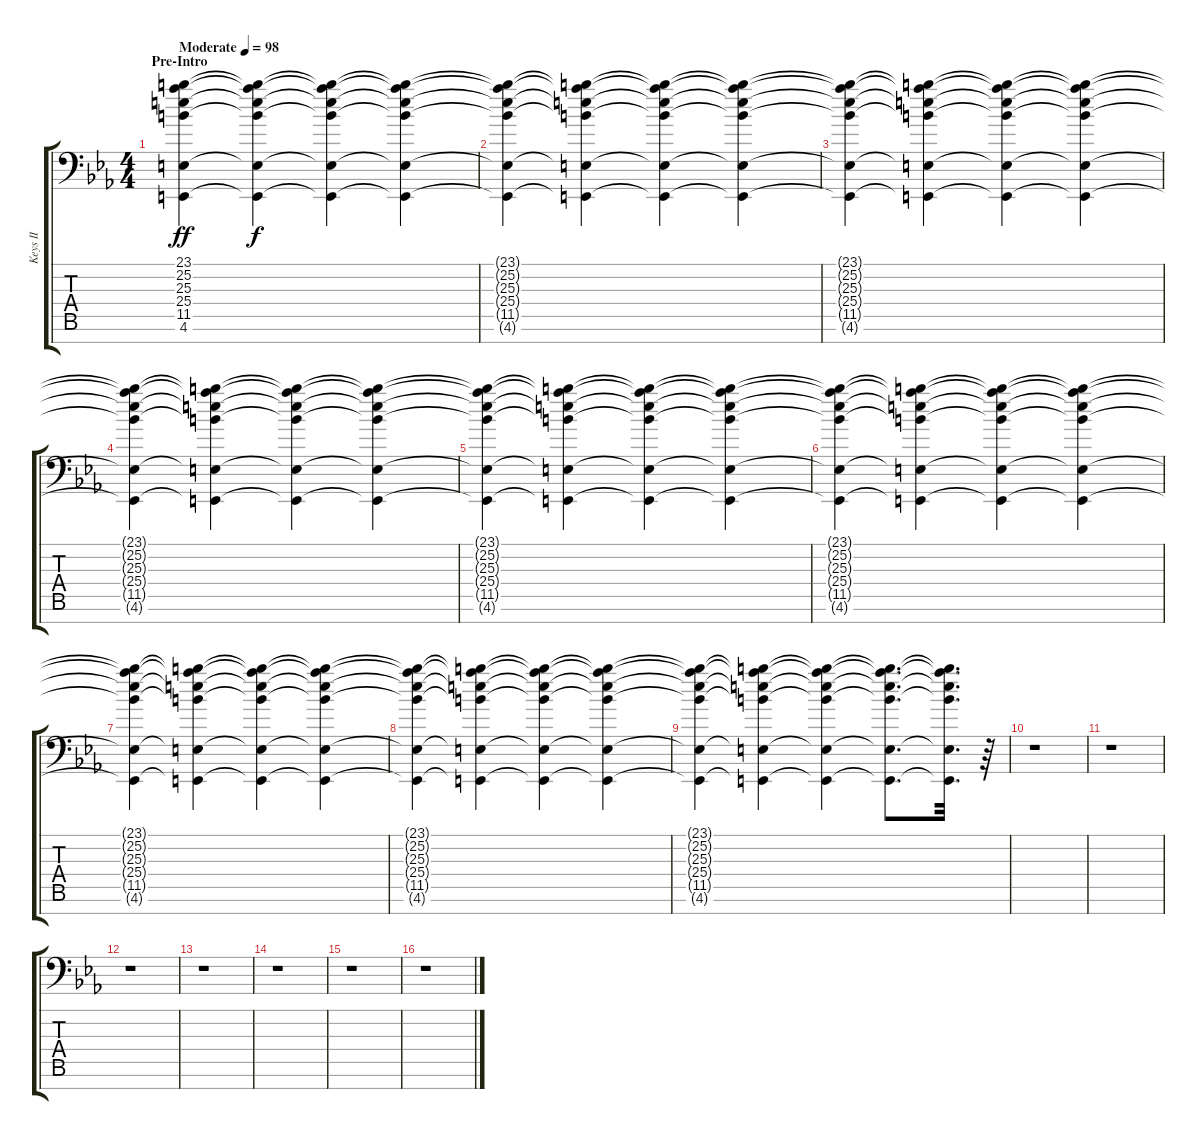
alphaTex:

\track ("Keys II" "Keys II") {instrument stringensemble1}
\staff {score tabs}
\tuning (C4 G3 Eb3 Bb2 F2 C2 G1) {hide}
\ts (4 4)
\section ("" "Pre-Intro")
\tempo (98 "Moderate")
\clef f4
\ks cminor
(23.1 25.2 25.3 25.4 11.5 4.6).4{dy ff volume 0 instrument stringensemble1} (23.1{t} 25.2{t} 25.3{t} 25.4{t} 11.5{t} 4.6{t}).4{dy f volume 3} (23.1{t} 25.2{t} 25.3{t} 25.4{t} 11.5{t} 4.6{t}).4 (23.1{t} 25.2{t} 25.3{t} 25.4{t} 11.5{t} 4.6{t}).4 |
(23.1{t} 25.2{t} 25.3{t} 25.4{t} 11.5{t} 4.6{t}).4 (23.1{t} 25.2{t} 25.3{t} 25.4{t} 11.5{t} 4.6{t}).4 (23.1{t} 25.2{t} 25.3{t} 25.4{t} 11.5{t} 4.6{t}).4 (23.1{t} 25.2{t} 25.3{t} 25.4{t} 11.5{t} 4.6{t}).4 |
(23.1{t} 25.2{t} 25.3{t} 25.4{t} 11.5{t} 4.6{t}).4 (23.1{t} 25.2{t} 25.3{t} 25.4{t} 11.5{t} 4.6{t}).4 (23.1{t} 25.2{t} 25.3{t} 25.4{t} 11.5{t} 4.6{t}).4 (23.1{t} 25.2{t} 25.3{t} 25.4{t} 11.5{t} 4.6{t}).4 |
(23.1{t} 25.2{t} 25.3{t} 25.4{t} 11.5{t} 4.6{t}).4 (23.1{t} 25.2{t} 25.3{t} 25.4{t} 11.5{t} 4.6{t}).4 (23.1{t} 25.2{t} 25.3{t} 25.4{t} 11.5{t} 4.6{t}).4 (23.1{t} 25.2{t} 25.3{t} 25.4{t} 11.5{t} 4.6{t}).4 |
(23.1{t} 25.2{t} 25.3{t} 25.4{t} 11.5{t} 4.6{t}).4{volume 8} (23.1{t} 25.2{t} 25.3{t} 25.4{t} 11.5{t} 4.6{t}).4 (23.1{t} 25.2{t} 25.3{t} 25.4{t} 11.5{t} 4.6{t}).4 (23.1{t} 25.2{t} 25.3{t} 25.4{t} 11.5{t} 4.6{t}).4 |
(23.1{t} 25.2{t} 25.3{t} 25.4{t} 11.5{t} 4.6{t}).4 (23.1{t} 25.2{t} 25.3{t} 25.4{t} 11.5{t} 4.6{t}).4 (23.1{t} 25.2{t} 25.3{t} 25.4{t} 11.5{t} 4.6{t}).4 (23.1{t} 25.2{t} 25.3{t} 25.4{t} 11.5{t} 4.6{t}).4 |
(23.1{t} 25.2{t} 25.3{t} 25.4{t} 11.5{t} 4.6{t}).4 (23.1{t} 25.2{t} 25.3{t} 25.4{t} 11.5{t} 4.6{t}).4 (23.1{t} 25.2{t} 25.3{t} 25.4{t} 11.5{t} 4.6{t}).4 (23.1{t} 25.2{t} 25.3{t} 25.4{t} 11.5{t} 4.6{t}).4 |
(23.1{t} 25.2{t} 25.3{t} 25.4{t} 11.5{t} 4.6{t}).4 (23.1{t} 25.2{t} 25.3{t} 25.4{t} 11.5{t} 4.6{t}).4 (23.1{t} 25.2{t} 25.3{t} 25.4{t} 11.5{t} 4.6{t}).4 (23.1{t} 25.2{t} 25.3{t} 25.4{t} 11.5{t} 4.6{t}).4 |
(23.1{t} 25.2{t} 25.3{t} 25.4{t} 11.5{t} 4.6{t}).4{volume 10} (23.1{t} 25.2{t} 25.3{t} 25.4{t} 11.5{t} 4.6{t}).4 (23.1{t} 25.2{t} 25.3{t} 25.4{t} 11.5{t} 4.6{t}).4 (23.1{t} 25.2{t} 25.3{t} 25.4{t} 11.5{t} 4.6{t}).8{d} (23.1{t} 25.2{t} 25.3{t} 25.4{t} 11.5{t} 4.6{t}).32{d} r.64{volume 0} |
r.1 |
r.1 |
r.1 |
r.1 |
r.1 |
r.1 |
r.1
